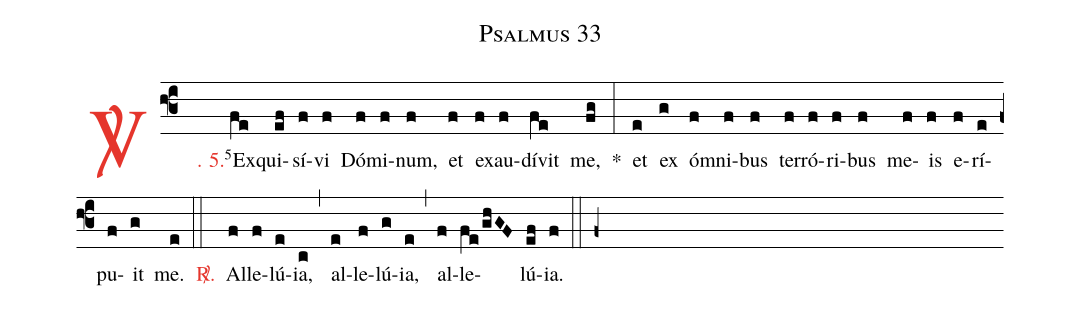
name: Psalmus 33;
%%
(f3)

<c><sp>V/</sp>. 5.</c>() <v>\VSup{5}</v>Ex(fe)qui(ef)sí(f)vi(f) Dó(f)mi(f)num,(f) et(f) ex(f)au(f)dívit(fe) me,(fg) *(:) et(e) ex(g) óm(f)ni(f)bus(f) ter(f)ró(f)ri(f)bus(f) me(f)is(f) e(f)rí(e)pu(f)it(g) me.(e)

(::)

<nlba><c><sp>R/</sp>.</c>() Al</nlba>(f)le(f)lú(e)ia,(c) (,) al(e)le(f)lú(g)ia,(e) (,) al(f)le(fe/ghGF)lú(ef)ia.(f)

(::)

(f+)
